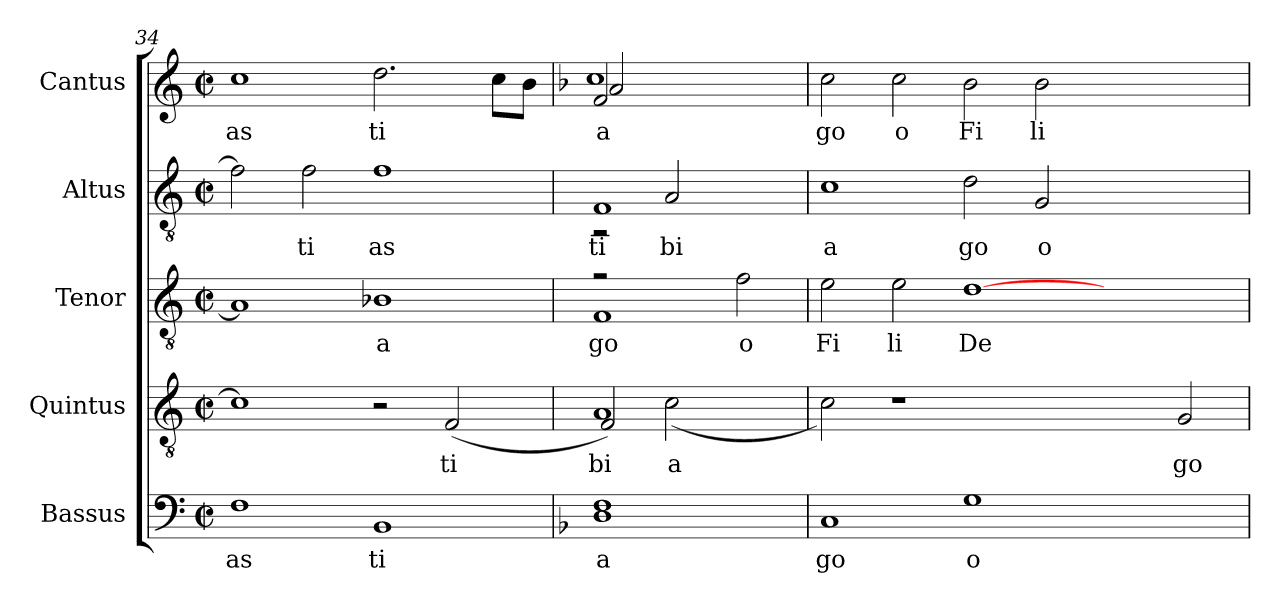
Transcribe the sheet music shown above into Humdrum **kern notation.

**kern	**text	**kern	**text	**kern	**text	**kern	**text	**kern	**text
*part5	*part5	*part4	*part4	*part3	*part3	*part2	*part2	*part1	*part1
*staff5	*staff5	*staff4	*staff4	*staff3	*staff3	*staff2	*staff2	*staff1	*staff1
*I"Bassus	*	*I"Quintus	*	*I"Tenor	*	*I"Altus	*	*I"Cantus	*
*clefF4	*	*clefGv2	*	*clefGv2	*	*clefGv2	*	*clefG2	*
*	*	*k[]	*	*k[]	*	*k[]	*	*	*
*	*	*C:	*	*C:	*	*C:	*	*	*
*M2/2	*	*M2/2	*	*M2/2	*	*M2/2	*	*M2/2	*
*met(c|)	*	*met(c|)	*	*met(c|)	*	*met(c|)	*	*met(c|)	*
=34	=34	=34	=34	=34	=34	=34	=34	=34	=34
!	!LO:LY:b:cj	!	!	!	!	!	!	!	!LO:LY:b:cj
1F	as	1c]	.	1A]	.	2f\]	.	1cc	as
!	!	!	!	!	!	!	!LO:LY:b:cj	!	!
.	.	.	.	.	.	2f\	ti	.	.
!	!LO:LY:b:cj	!	!	!	!LO:LY:b:cj	!	!LO:LY:b:cj	!	!LO:LY:b:cj
1BB	ti	2r	.	1B-X	a	1f	as	2.dd\	ti
!	!	!	!LO:LY:b:cj	!	!	!	!	!	!
.	.	(<2F/	ti	.	.	.	.	.	.
.	.	.	.	.	.	.	.	8cc\L	.
.	.	.	.	.	.	.	.	8b\J	.
=35	=35	=35	=35	=35	=35	=35	=35	=35	=35
*k[b-]	*	*	*	*	*	*	*	*k[b-]	*
*F:	*	*	*	*	*	*	*	*F:	*
!	!LO:LY:b:cj	!	!LO:LY:b:cj	!	!LO:LY:b:cj	!	!LO:LY:b:cj	!	!LO:LY:b:cj
*	*	*^	*	*^	*	*^	*	*^	*
!	!	!	!	!	!	!	!	!	!	!	!	!	!LO:LY:b:cj
*	*	*	*	*	*	*	*	*	*	*	*	*^	*
1D 1F	a	1A	2F/)	bi	2r	1F	go	1F	2r	ti	2f/	1cc	2a/	a
!	!	!	!	!LO:LY:b:cj	!	!	!	!	!	!LO:LY:b:cj	!	!	!	!
.	.	.	(>2c\	a	1ryy	.	.	.	2A/	bi	2ryy	.	2ryy	.
!	!	!	!	!	!	!	!LO:LY:b:cj	!	!	!	!	!	!	!
2ryy	.	2ryy	2ryy	.	.	2f\	o	2ryy	2ryy	.	2ryy	2ryy	2ryy	.
=36	=36	=36	=36	=36	=36	=36	=36	=36	=36	=36	=36	=36	=36	=36
!	!LO:LY:b:cj	!	!	!	!	!	!LO:LY:b:cj	!	!	!LO:LY:b:cj	!	!	!	!LO:LY:b:cj
*	*	*v	*v	*	*	*	*	*v	*v	*	*v	*v	*v	*
*	*	*	*	*v	*v	*	*	*	*	*
1C	go	2c\)	.	2e\	Fi	1c	a	2cc\	go
!	!	!LO:N:vis=1	!	!	!LO:LY:b:cj	!	!	!	!LO:LY:b:cj
.	.	0r	.	2e\	li	.	.	2cc\	o
!	!LO:LY:b:cj	!	!	!	!LO:LY:b:cj	!	!LO:LY:b:cj	!	!LO:LY:b:cj
1G	o	.	.	[>1d	De	2d\	go	2b-\	Fi
!	!	!	!	!	!	!	!LO:LY:b:cj	!	!LO:LY:b:cj
.	.	.	.	.	.	2G/	o	2b-\	li
1ryy	.	.	.	1ryy	.	1ryy	.	1ryy	.
!	!	!	!LO:LY:b:cj	!	!	!	!	!	!
.	.	2G/	go	.	.	.	.	.	.
=	=	=	=	=	=	=	=	=	=
*-	*-	*-	*-	*-	*-	*-	*-	*-	*-
